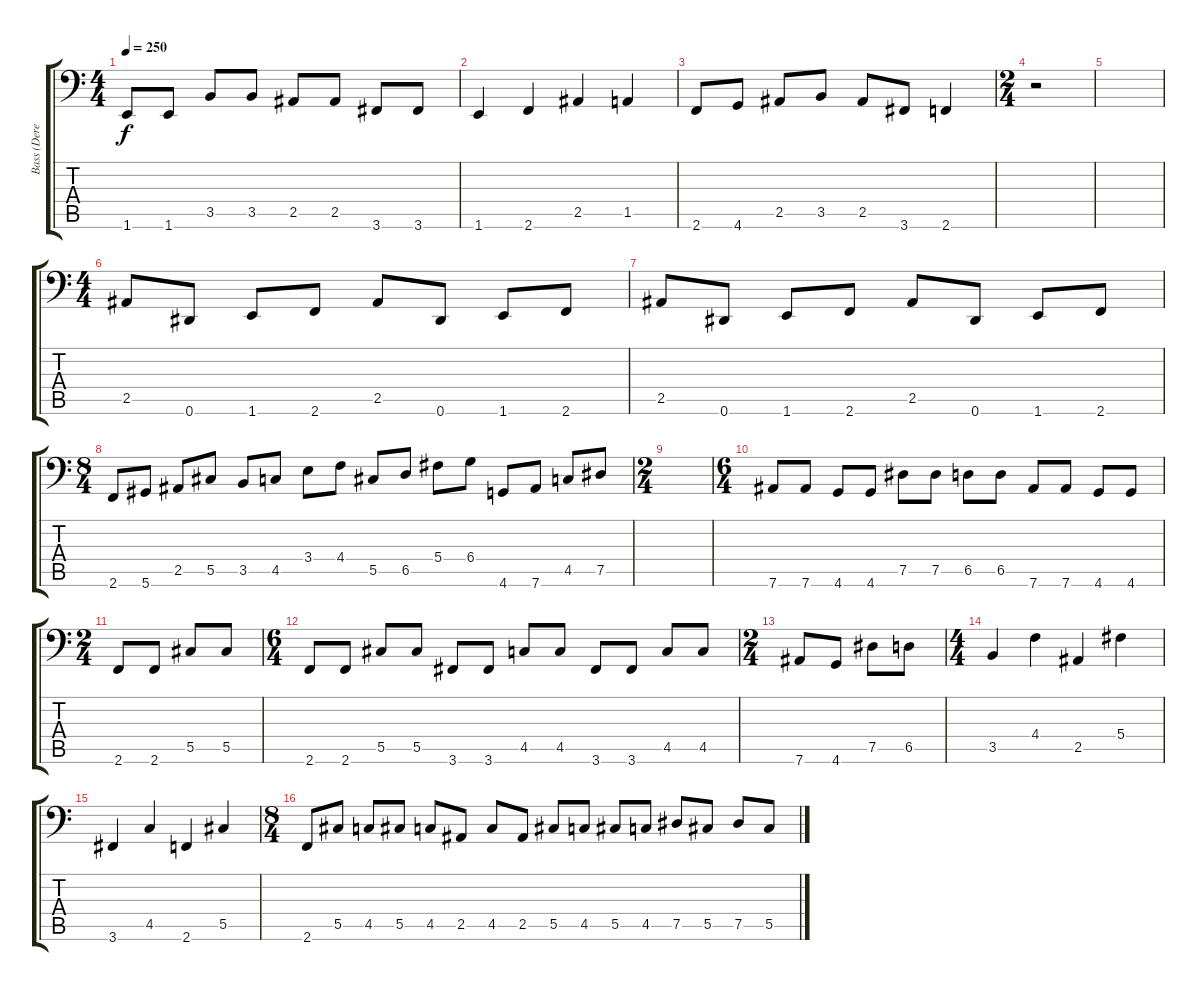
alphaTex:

\track ("Bass (Derek Boyer)" "Bass (Dere") {instrument electricbasspick}
\staff {score tabs}
\tuning (Eb3 Bb2 Gb2 Db2 Ab1 Eb1) {hide}
\ts (4 4)
\tempo 250
\clef f4
\ks c
1.6.8{dy f instrument electricbasspick} 1.6.8 3.5.8 3.5.8 2.5.8 2.5.8 3.6.8 3.6.8 |
1.6.4 2.6.4 2.5.4 1.5.4 |
2.6.8 4.6.8 2.5.8 3.5.8 2.5.8 3.6.8 2.6.4 |
\ts (2 4)
r.2 |
|
\ts (4 4)
2.5.8 0.6.8 1.6.8 2.6.8 2.5.8 0.6.8 1.6.8 2.6.8 |
2.5.8 0.6.8 1.6.8 2.6.8 2.5.8 0.6.8 1.6.8 2.6.8 |
\ts (8 4)
2.6.8 5.6.8 2.5.8 5.5.8 3.5.8 4.5.8 3.4.8 4.4.8 5.5.8 6.5.8 5.4.8 6.4.8 4.6.8 7.6.8 4.5.8 7.5.8 |
\ts (2 4)
|
\ts (6 4)
7.6.8 7.6.8 4.6.8 4.6.8 7.5.8 7.5.8 6.5.8 6.5.8 7.6.8 7.6.8 4.6.8 4.6.8 |
\ts (2 4)
2.6.8 2.6.8 5.5.8 5.5.8 |
\ts (6 4)
2.6.8 2.6.8 5.5.8 5.5.8 3.6.8 3.6.8 4.5.8 4.5.8 3.6.8 3.6.8 4.5.8 4.5.8 |
\ts (2 4)
7.6.8 4.6.8 7.5.8 6.5.8 |
\ts (4 4)
3.5.4 4.4.4 2.5.4 5.4.4 |
3.6.4 4.5.4 2.6.4 5.5.4 |
\ts (8 4)
2.6.8 5.5.8 4.5.8 5.5.8 4.5.8 2.5.8 4.5.8 2.5.8 5.5.8 4.5.8 5.5.8 4.5.8 7.5.8 5.5.8 7.5.8 5.5.8
